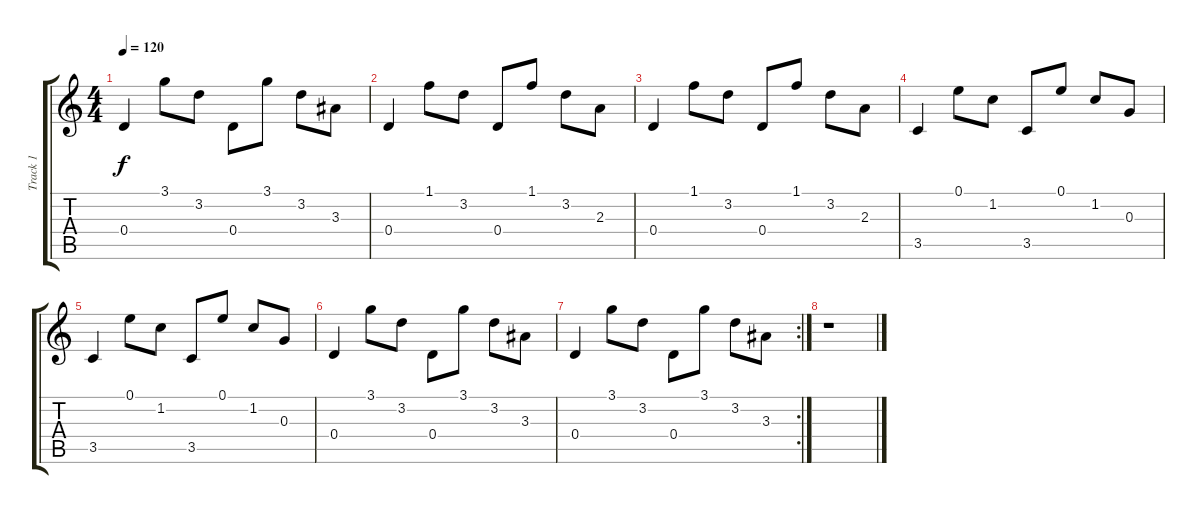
\track ("Track 1" "Track 1") {instrument acousticguitarsteel}
\staff {score tabs}
\tuning (E4 B3 G3 D3 A2 E2) {hide}
\ts (4 4)
\tempo 120
\clef g2
\ks c
0.4.4{dy f} 3.1.8 3.2.8 0.4.8 3.1.8 3.2.8 3.3.8 |
0.4.4 1.1.8 3.2.8 0.4.8 1.1.8 3.2.8 2.3.8 |
0.4.4 1.1.8 3.2.8 0.4.8 1.1.8 3.2.8 2.3.8 |
3.5.4 0.1.8 1.2.8 3.5.8 0.1.8 1.2.8 0.3.8 |
3.5.4 0.1.8 1.2.8 3.5.8 0.1.8 1.2.8 0.3.8 |
0.4.4 3.1.8 3.2.8 0.4.8 3.1.8 3.2.8 3.3.8 |
\rc 2
0.4.4 3.1.8 3.2.8 0.4.8 3.1.8 3.2.8 3.3.8 |
r.1
